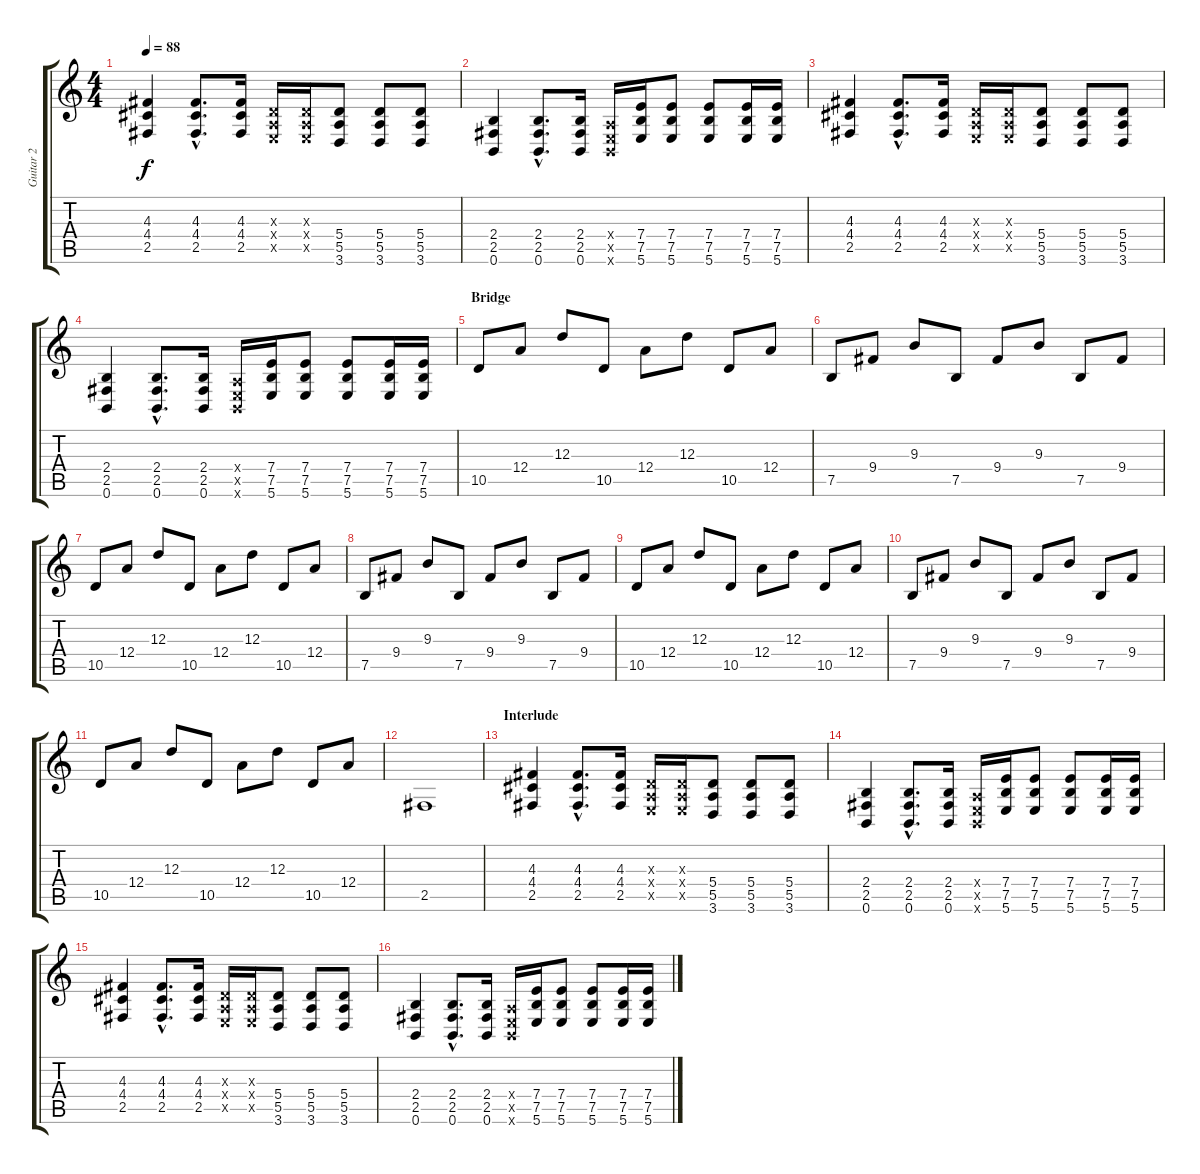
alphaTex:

\track ("Guitar 2" "Guitar 2") {instrument electricguitarclean}
\staff {score tabs}
\tuning (B3 Gb3 D3 A2 E2 B1) {hide}
\ts (4 4)
\tempo 88
\clef g2
\ks c
(4.3 4.4 2.5).4{dy f} (4.3{hac} 4.4{hac} 2.5{hac}).8{d} (4.3 4.4 2.5).16 (0.3{x} 0.4{x} 0.5{x}).16 (0.3{x} 0.4{x} 0.5{x}).16 (5.4 5.5 3.6).8 (5.4 5.5 3.6).8 (5.4 5.5 3.6).8 |
(2.4 2.5 0.6).4 (2.4{hac} 2.5{hac} 0.6{hac}).8{d} (2.4 2.5 0.6).16 (0.4{x} 0.5{x} 0.6{x}).16 (7.4 7.5 5.6).16 (7.4 7.5 5.6).8 (7.4 7.5 5.6).8 (7.4 7.5 5.6).16 (7.4 7.5 5.6).16 |
(4.3 4.4 2.5).4 (4.3{hac} 4.4{hac} 2.5{hac}).8{d} (4.3 4.4 2.5).16 (0.3{x} 0.4{x} 0.5{x}).16 (0.3{x} 0.4{x} 0.5{x}).16 (5.4 5.5 3.6).8 (5.4 5.5 3.6).8 (5.4 5.5 3.6).8 |
(2.4 2.5 0.6).4 (2.4{hac} 2.5{hac} 0.6{hac}).8{d} (2.4 2.5 0.6).16 (0.4{x} 0.5{x} 0.6{x}).16 (7.4 7.5 5.6).16 (7.4 7.5 5.6).8 (7.4 7.5 5.6).8 (7.4 7.5 5.6).16 (7.4 7.5 5.6).16 |
\section ("" "Bridge")
10.5.8{instrument electricguitarclean} 12.4.8 12.3.8 10.5.8 12.4.8 12.3.8 10.5.8 12.4.8 |
7.5.8 9.4.8 9.3.8 7.5.8 9.4.8 9.3.8 7.5.8 9.4.8 |
10.5.8 12.4.8 12.3.8 10.5.8 12.4.8 12.3.8 10.5.8 12.4.8 |
7.5.8 9.4.8 9.3.8 7.5.8 9.4.8 9.3.8 7.5.8 9.4.8 |
10.5.8 12.4.8 12.3.8 10.5.8 12.4.8 12.3.8 10.5.8 12.4.8 |
7.5.8 9.4.8 9.3.8 7.5.8 9.4.8 9.3.8 7.5.8 9.4.8 |
10.5.8 12.4.8 12.3.8 10.5.8 12.4.8 12.3.8 10.5.8 12.4.8 |
2.5.1 |
\section ("" "Interlude")
(4.3 4.4 2.5).4{instrument distortionguitar} (4.3{hac} 4.4{hac} 2.5{hac}).8{d} (4.3 4.4 2.5).16 (0.3{x} 0.4{x} 0.5{x}).16 (0.3{x} 0.4{x} 0.5{x}).16 (5.4 5.5 3.6).8 (5.4 5.5 3.6).8 (5.4 5.5 3.6).8 |
(2.4 2.5 0.6).4 (2.4{hac} 2.5{hac} 0.6{hac}).8{d} (2.4 2.5 0.6).16 (0.4{x} 0.5{x} 0.6{x}).16 (7.4 7.5 5.6).16 (7.4 7.5 5.6).8 (7.4 7.5 5.6).8 (7.4 7.5 5.6).16 (7.4 7.5 5.6).16 |
(4.3 4.4 2.5).4 (4.3{hac} 4.4{hac} 2.5{hac}).8{d} (4.3 4.4 2.5).16 (0.3{x} 0.4{x} 0.5{x}).16 (0.3{x} 0.4{x} 0.5{x}).16 (5.4 5.5 3.6).8 (5.4 5.5 3.6).8 (5.4 5.5 3.6).8 |
(2.4 2.5 0.6).4 (2.4{hac} 2.5{hac} 0.6{hac}).8{d} (2.4 2.5 0.6).16 (0.4{x} 0.5{x} 0.6{x}).16 (7.4 7.5 5.6).16 (7.4 7.5 5.6).8 (7.4 7.5 5.6).8 (7.4 7.5 5.6).16 (7.4 7.5 5.6).16
